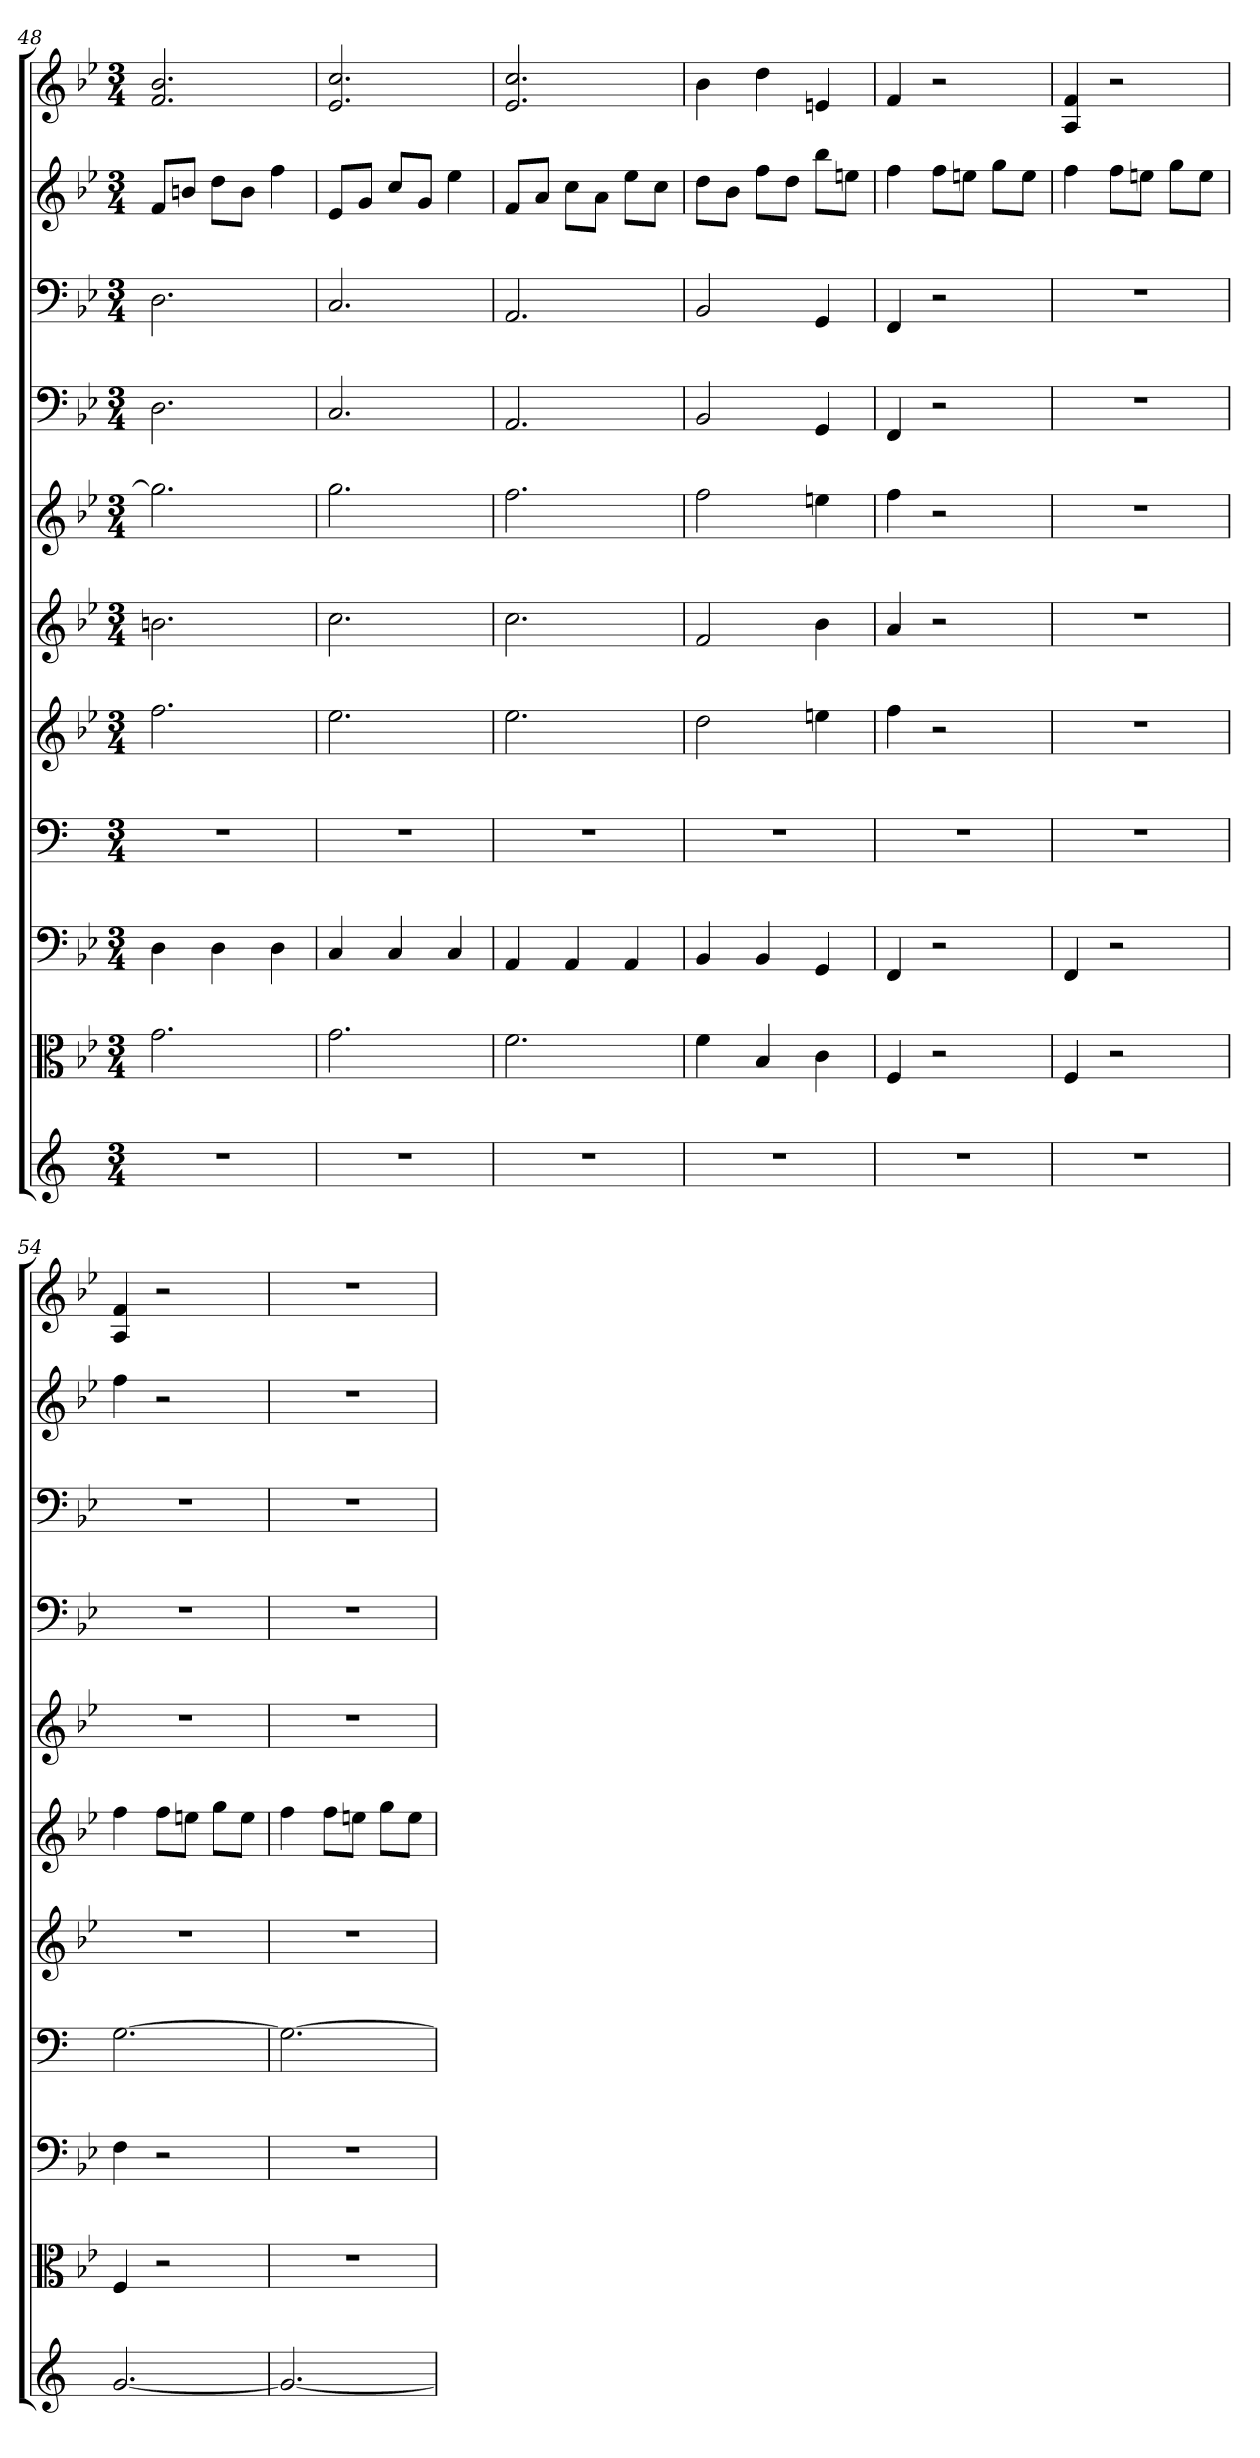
**kern	**kern	**kern	**kern	**kern	**kern	**kern	**kern	**kern	**kern	**kern
*part11	*part10	*part9	*part8	*part7	*part6	*part5	*part4	*part3	*part2	*part1
*staff11	*staff10	*staff9	*staff8	*staff7	*staff6	*staff5	*staff4	*staff3	*staff2	*staff1
*	*clefC3	*clefF4	*	*	*	*	*clefF4	*clefF4	*	*
*k[]	*k[b-e-]	*k[b-e-]	*k[]	*k[b-e-]	*k[b-e-]	*k[b-e-]	*k[b-e-]	*k[b-e-]	*k[b-e-]	*k[b-e-]
*M3/4	*M3/4	*M3/4	*M3/4	*M3/4	*M3/4	*M3/4	*M3/4	*M3/4	*M3/4	*M3/4
=48	=48	=48	=48	=48	=48	=48	=48	=48	=48	=48
2.r	2.g	4D	2.r	2.ff	2.bn	2.gg]	2.D	2.D	8fL	2.f 2.b-
.	.	.	.	.	.	.	.	.	8bnJ	.
.	.	4D	.	.	.	.	.	.	8ddL	.
.	.	.	.	.	.	.	.	.	8bJ	.
.	.	4D	.	.	.	.	.	.	4ff	.
=49	=49	=49	=49	=49	=49	=49	=49	=49	=49	=49
2.r	2.g	4C	2.r	2.ee-	2.cc	2.gg	2.C	2.C	8e-L	2.e- 2.cc
.	.	.	.	.	.	.	.	.	8gJ	.
.	.	4C	.	.	.	.	.	.	8ccL	.
.	.	.	.	.	.	.	.	.	8gJ	.
.	.	4C	.	.	.	.	.	.	4ee-	.
=50	=50	=50	=50	=50	=50	=50	=50	=50	=50	=50
2.r	2.f	4AA	2.r	2.ee-	2.cc	2.ff	2.AA	2.AA	8fL	2.e- 2.cc
.	.	.	.	.	.	.	.	.	8aJ	.
.	.	4AA	.	.	.	.	.	.	8ccL	.
.	.	.	.	.	.	.	.	.	8aJ	.
.	.	4AA	.	.	.	.	.	.	8ee-L	.
.	.	.	.	.	.	.	.	.	8ccJ	.
=51	=51	=51	=51	=51	=51	=51	=51	=51	=51	=51
2.r	4f	4BB-	2.r	2dd	2f	2ff	2BB-	2BB-	8ddL	4b-
.	.	.	.	.	.	.	.	.	8b-J	.
.	4B-	4BB-	.	.	.	.	.	.	8ffL	4dd
.	.	.	.	.	.	.	.	.	8ddJ	.
.	4c	4GG	.	4een	4b-	4een	4GG	4GG	8bb-L	4en
.	.	.	.	.	.	.	.	.	8eenJ	.
=52	=52	=52	=52	=52	=52	=52	=52	=52	=52	=52
2.r	4F	4FF	2.r	4ff	4a	4ff	4FF	4FF	4ff	4f
.	2r	2r	.	2r	2r	2r	2r	2r	8ffL	2r
.	.	.	.	.	.	.	.	.	8eenJ	.
.	.	.	.	.	.	.	.	.	8ggL	.
.	.	.	.	.	.	.	.	.	8eeJ	.
=53	=53	=53	=53	=53	=53	=53	=53	=53	=53	=53
2.r	4F	4FF	2.r	2.r	2.r	2.r	2.r	2.r	4ff	4A 4f
.	2r	2r	.	.	.	.	.	.	8ffL	2r
.	.	.	.	.	.	.	.	.	8eenJ	.
.	.	.	.	.	.	.	.	.	8ggL	.
.	.	.	.	.	.	.	.	.	8eeJ	.
=54	=54	=54	=54	=54	=54	=54	=54	=54	=54	=54
[2.g	4F	4F	[2.G	2.r	4ff	2.r	2.r	2.r	4ff	4A 4f
.	2r	2r	.	.	8ffL	.	.	.	2r	2r
.	.	.	.	.	8eenJ	.	.	.	.	.
.	.	.	.	.	8ggL	.	.	.	.	.
.	.	.	.	.	8eeJ	.	.	.	.	.
=55	=55	=55	=55	=55	=55	=55	=55	=55	=55	=55
2.g_	2.r	2.r	2.G_	2.r	4ff	2.r	2.r	2.r	2.r	2.r
.	.	.	.	.	8ffL	.	.	.	.	.
.	.	.	.	.	8eenJ	.	.	.	.	.
.	.	.	.	.	8ggL	.	.	.	.	.
.	.	.	.	.	8eeJ	.	.	.	.	.
=	=	=	=	=	=	=	=	=	=	=
*-	*-	*-	*-	*-	*-	*-	*-	*-	*-	*-
